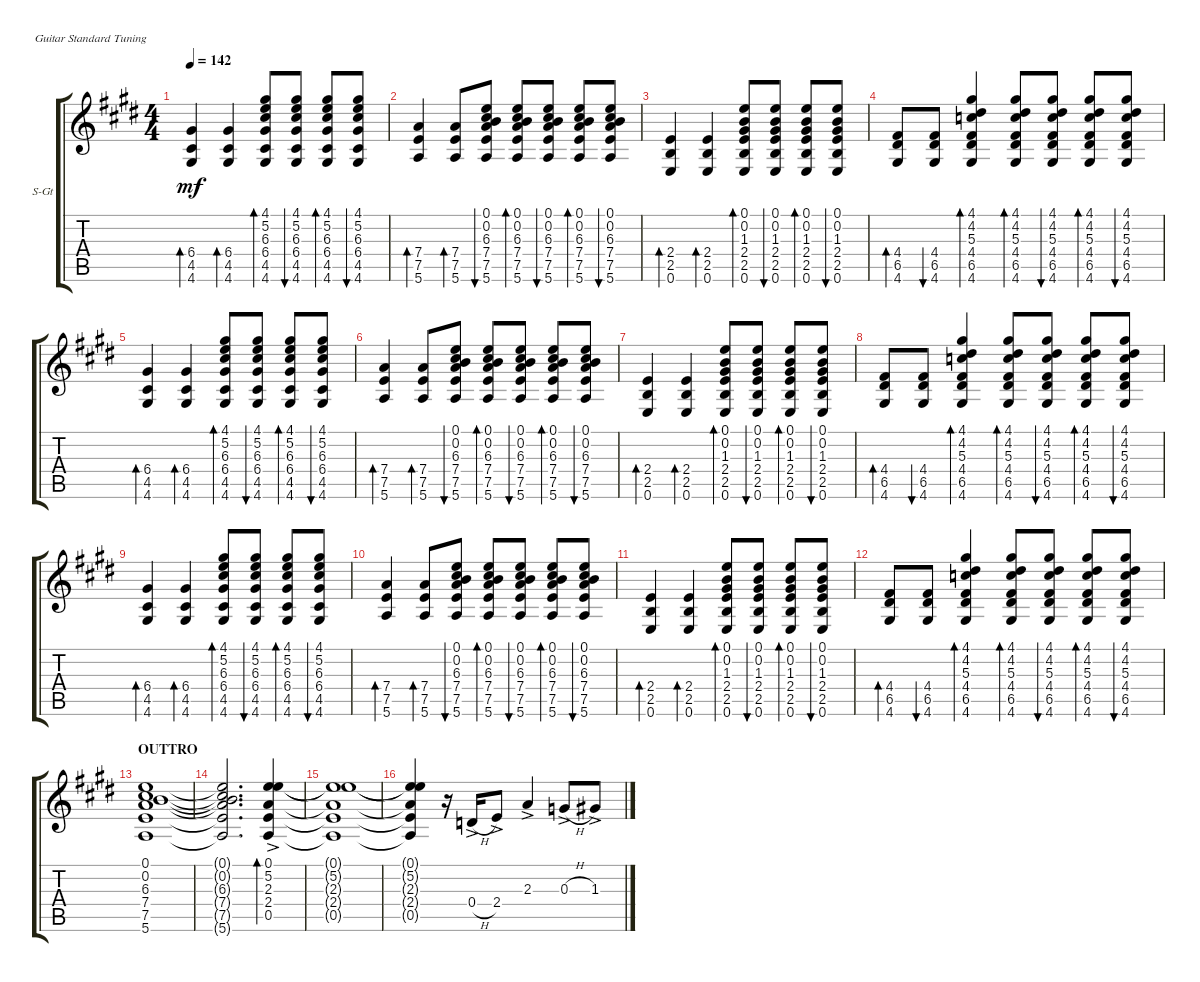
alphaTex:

\defaultSystemsLayout 4
\bracketExtendMode groupsimilarinstruments
\firstSystemTrackNameOrientation horizontal
\otherSystemsTrackNameOrientation horizontal
\track ("Steel Guitar" "S-Gt") {instrument acousticguitarsteel}
\staff {score tabs}
\tuning (E4 B3 G3 D3 A2 E2)
\ts (4 4)
\tempo 142
\clef g2
\ks e
(4.6 4.5 6.4).4{bd 30 dy mf} (4.6 4.5 6.4).4{bd 30} (4.6 4.5 6.4 6.3 5.2 4.1).8{bd 30} (4.6 4.5 6.4 6.3 5.2 4.1).8{bu 30} (4.6 4.5 6.4 6.3 5.2 4.1).8{bd 30} (4.6 4.5 6.4 6.3 5.2 4.1).8{bu 30} |
(5.6 7.5 7.4).4{bd 30} (5.6 7.5 7.4).8{bd 30} (5.6 7.5 7.4 6.3 0.2 0.1).8{bu 30} (5.6 7.5 7.4 6.3 0.2 0.1).8{bd 30} (5.6 7.5 7.4 6.3 0.2 0.1).8{bu 30} (5.6 7.5 7.4 6.3 0.2 0.1).8{bd 30} (5.6 7.5 7.4 6.3 0.2 0.1).8{bu 30} |
(0.6 2.5 2.4).4{bd 30} (0.6 2.5 2.4).4{bd 30} (0.6 2.5 2.4 1.3 0.2 0.1).8{bd 30} (0.6 2.5 2.4 1.3 0.2 0.1).8{bu 30} (0.6 2.5 2.4 1.3 0.2 0.1).8{bd 30} (0.6 2.5 2.4 1.3 0.2 0.1).8{bu 30} |
(4.6 6.5 4.4).8{bd 30} (4.6 6.5 4.4).8{bu 30} (4.6 6.5 4.4 4.2 5.3 4.1).4{bd 30} (4.6 6.5 4.4 5.3 4.2 4.1).8{bd 30} (4.6 6.5 4.4 5.3 4.2 4.1).8{bu 30} (4.6 6.5 4.4 5.3 4.2 4.1).8{bd 30} (4.6 6.5 4.4 5.3 4.2 4.1).8{bu 30} |
(4.6 4.5 6.4).4{bd 30} (4.6 4.5 6.4).4{bd 30} (4.6 4.5 6.4 6.3 5.2 4.1).8{bd 30} (4.6 4.5 6.4 6.3 5.2 4.1).8{bu 30} (4.6 4.5 6.4 6.3 5.2 4.1).8{bd 30} (4.6 4.5 6.4 6.3 5.2 4.1).8{bu 30} |
(5.6 7.5 7.4).4{bd 30} (5.6 7.5 7.4).8{bd 30} (5.6 7.5 7.4 6.3 0.2 0.1).8{bu 30} (5.6 7.5 7.4 6.3 0.2 0.1).8{bd 30} (5.6 7.5 7.4 6.3 0.2 0.1).8{bu 30} (5.6 7.5 7.4 6.3 0.2 0.1).8{bd 30} (5.6 7.5 7.4 6.3 0.2 0.1).8{bu 30} |
(0.6 2.5 2.4).4{bd 30} (0.6 2.5 2.4).4{bd 30} (0.6 2.5 2.4 1.3 0.2 0.1).8{bd 30} (0.6 2.5 2.4 1.3 0.2 0.1).8{bu 30} (0.6 2.5 2.4 1.3 0.2 0.1).8{bd 30} (0.6 2.5 2.4 1.3 0.2 0.1).8{bu 30} |
(4.6 6.5 4.4).8{bd 30} (4.6 6.5 4.4).8{bu 30} (4.6 6.5 4.4 4.2 5.3 4.1).4{bd 30} (4.6 6.5 4.4 5.3 4.2 4.1).8{bd 30} (4.6 6.5 4.4 5.3 4.2 4.1).8{bu 30} (4.6 6.5 4.4 5.3 4.2 4.1).8{bd 30} (4.6 6.5 4.4 5.3 4.2 4.1).8{bu 30} |
(4.6 4.5 6.4).4{bd 30} (4.6 4.5 6.4).4{bd 30} (4.6 4.5 6.4 6.3 5.2 4.1).8{bd 30} (4.6 4.5 6.4 6.3 5.2 4.1).8{bu 30} (4.6 4.5 6.4 6.3 5.2 4.1).8{bd 30} (4.6 4.5 6.4 6.3 5.2 4.1).8{bu 30} |
(5.6 7.5 7.4).4{bd 30} (5.6 7.5 7.4).8{bd 30} (5.6 7.5 7.4 6.3 0.2 0.1).8{bu 30} (5.6 7.5 7.4 6.3 0.2 0.1).8{bd 30} (5.6 7.5 7.4 6.3 0.2 0.1).8{bu 30} (5.6 7.5 7.4 6.3 0.2 0.1).8{bd 30} (5.6 7.5 7.4 6.3 0.2 0.1).8{bu 30} |
(0.6 2.5 2.4).4{bd 30} (0.6 2.5 2.4).4{bd 30} (0.6 2.5 2.4 1.3 0.2 0.1).8{bd 30} (0.6 2.5 2.4 1.3 0.2 0.1).8{bu 30} (0.6 2.5 2.4 1.3 0.2 0.1).8{bd 30} (0.6 2.5 2.4 1.3 0.2 0.1).8{bu 30} |
(4.6 6.5 4.4).8{bd 30} (4.6 6.5 4.4).8{bu 30} (4.6 6.5 4.4 4.2 5.3 4.1).4{bd 30} (4.6 6.5 4.4 5.3 4.2 4.1).8{bd 30} (4.6 6.5 4.4 5.3 4.2 4.1).8{bu 30} (4.6 6.5 4.4 5.3 4.2 4.1).8{bd 30} (4.6 6.5 4.4 5.3 4.2 4.1).8{bu 30} |
\section ("" "OUTTRO")
(5.6 7.5 7.4 6.3 0.2 0.1).1 |
(5.6{t} 7.5{t} 7.4{t} 6.3{t} 0.2{t} 0.1{t}).2{d} (0.5{ac} 2.4{ac} 2.3{ac} 5.2{ac} 0.1{ac}).4{bd 30} |
(0.5{t} 2.4{t} 2.3{t} 5.2{t} 0.1{t}).1 |
(0.5{t} 2.4{t} 2.3{t} 5.2{t} 0.1{t}).4 r.16 0.4{h ac}.16 2.4{ac}.8 2.3{ac}.4 0.3{h ac}.8 1.3{ac}.8
